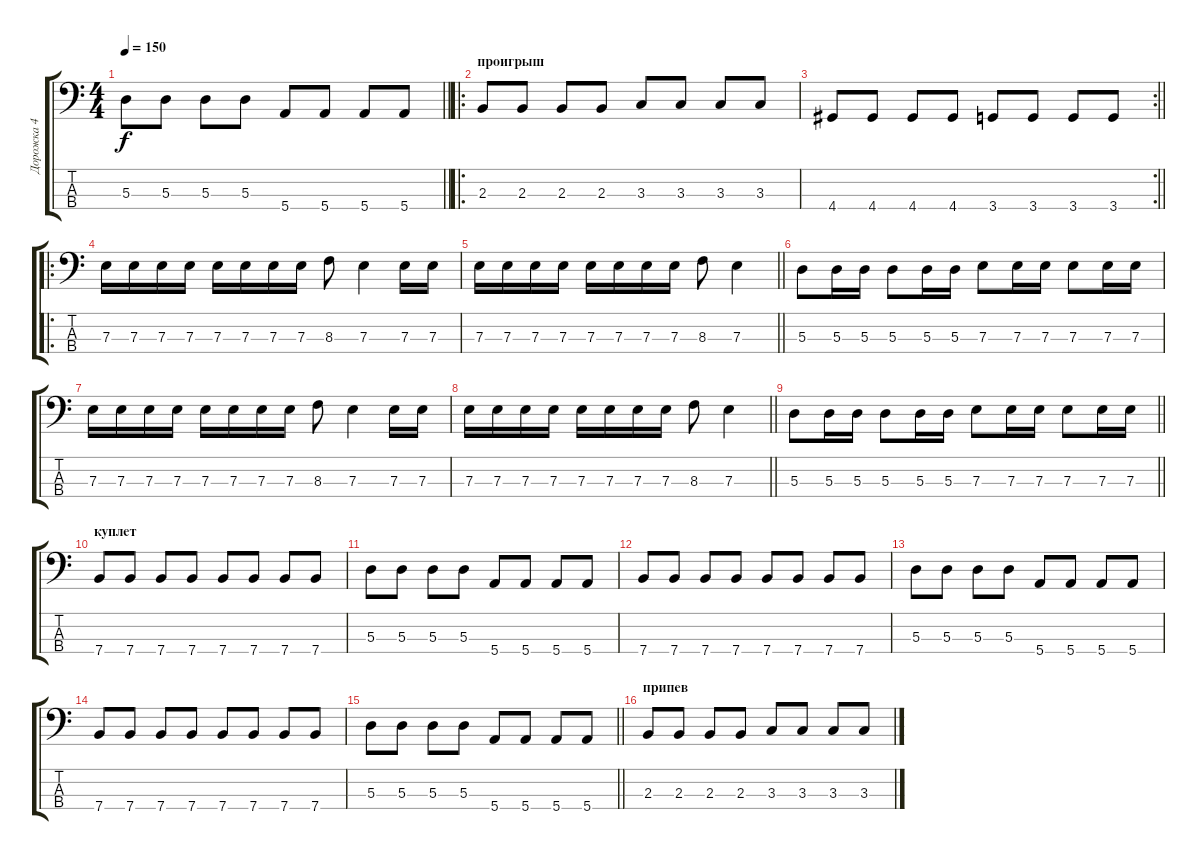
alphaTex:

\track ("Дорожка 4" "Дорожка 4") {instrument electricbassfinger}
\staff {score tabs}
\tuning (G2 D2 A1 E1) {hide}
\ts (4 4)
\tempo 150
\clef f4
\barLineRight lightlight
\ks c
5.3.8{dy f} 5.3.8 5.3.8 5.3.8 5.4.8 5.4.8 5.4.8 5.4.8 |
\ro
\section ("" "проигрыш")
2.3.8 2.3.8 2.3.8 2.3.8 3.3.8 3.3.8 3.3.8 3.3.8 |
\rc 2
\barLineRight lightlight
4.4.8 4.4.8 4.4.8 4.4.8 3.4.8 3.4.8 3.4.8 3.4.8 |
\ro
7.3.16 7.3.16 7.3.16 7.3.16 7.3.16 7.3.16 7.3.16 7.3.16 8.3.8 7.3.4 7.3.16 7.3.16 |
\barLineRight lightlight
7.3.16 7.3.16 7.3.16 7.3.16 7.3.16 7.3.16 7.3.16 7.3.16 8.3.8 7.3.4 |
5.3.8 5.3.16 5.3.16 5.3.8 5.3.16 5.3.16 7.3.8 7.3.16 7.3.16 7.3.8 7.3.16 7.3.16 |
7.3.16 7.3.16 7.3.16 7.3.16 7.3.16 7.3.16 7.3.16 7.3.16 8.3.8 7.3.4 7.3.16 7.3.16 |
\barLineRight lightlight
7.3.16 7.3.16 7.3.16 7.3.16 7.3.16 7.3.16 7.3.16 7.3.16 8.3.8 7.3.4 |
\barLineRight lightlight
5.3.8 5.3.16 5.3.16 5.3.8 5.3.16 5.3.16 7.3.8 7.3.16 7.3.16 7.3.8 7.3.16 7.3.16 |
\section ("" "куплет")
7.4.8 7.4.8 7.4.8 7.4.8 7.4.8 7.4.8 7.4.8 7.4.8 |
5.3.8 5.3.8 5.3.8 5.3.8 5.4.8 5.4.8 5.4.8 5.4.8 |
7.4.8 7.4.8 7.4.8 7.4.8 7.4.8 7.4.8 7.4.8 7.4.8 |
5.3.8 5.3.8 5.3.8 5.3.8 5.4.8 5.4.8 5.4.8 5.4.8 |
7.4.8 7.4.8 7.4.8 7.4.8 7.4.8 7.4.8 7.4.8 7.4.8 |
\barLineRight lightlight
5.3.8 5.3.8 5.3.8 5.3.8 5.4.8 5.4.8 5.4.8 5.4.8 |
\section ("" "припев")
2.3.8 2.3.8 2.3.8 2.3.8 3.3.8 3.3.8 3.3.8 3.3.8
